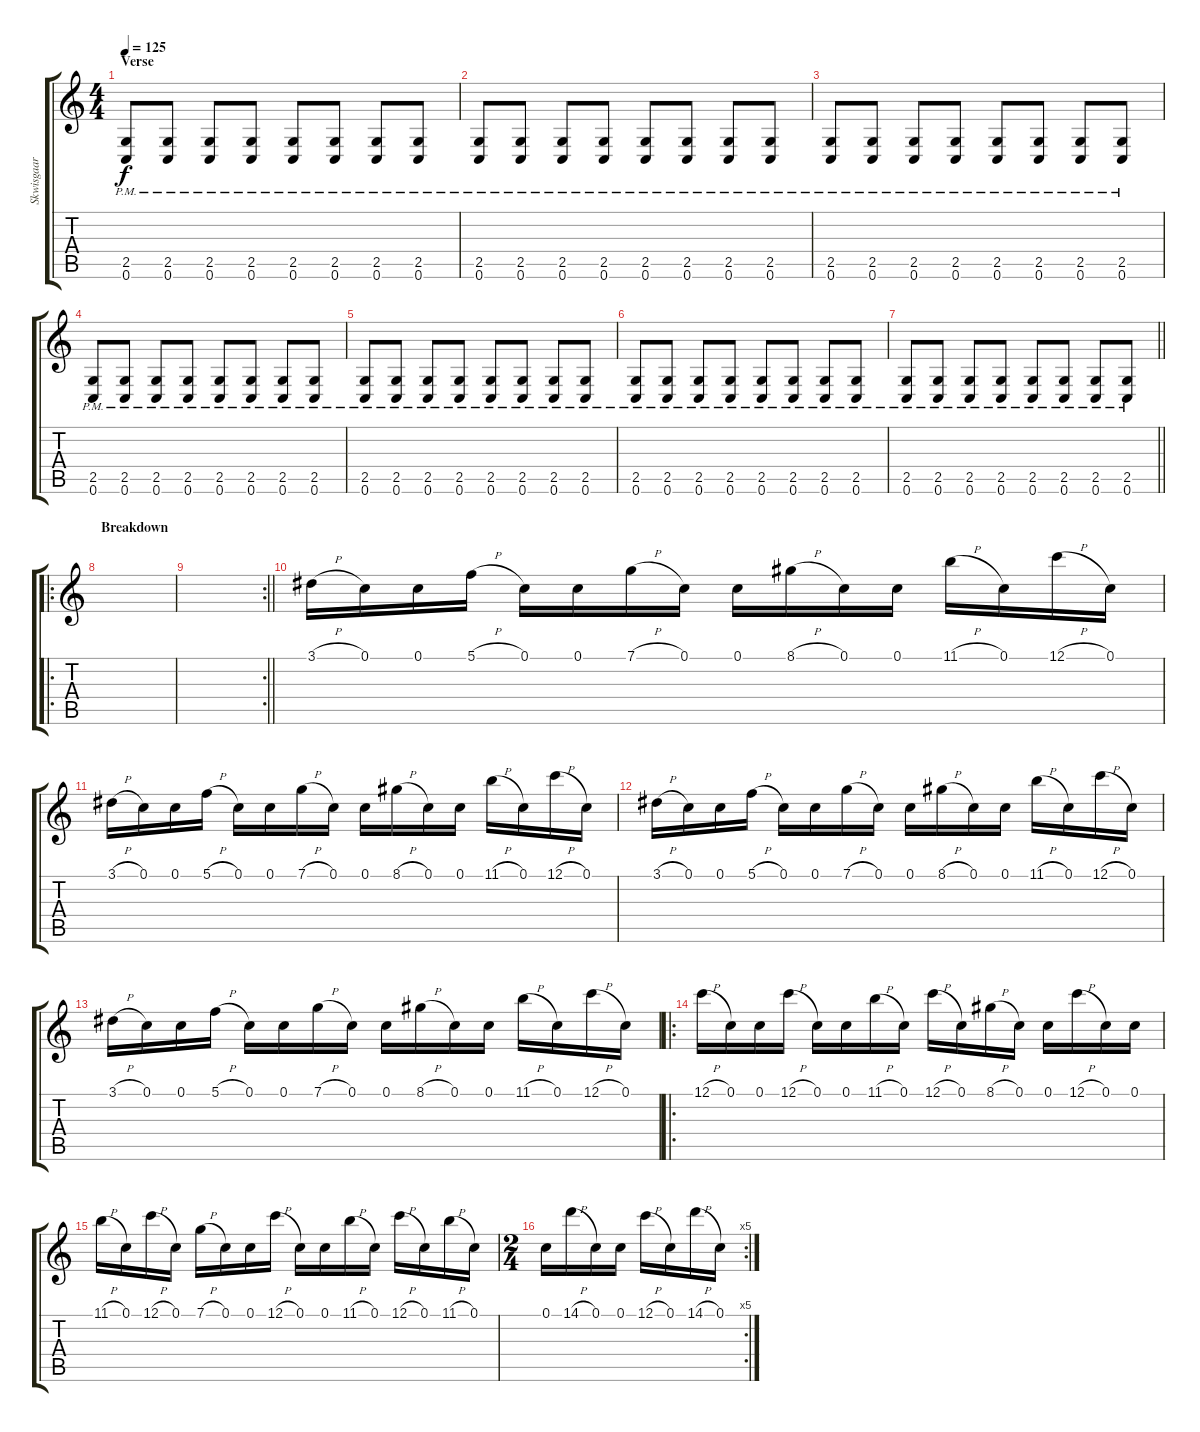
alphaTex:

\track ("Skwisgaar" "Skwisgaar") {instrument distortionguitar}
\staff {score tabs}
\tuning (C4 G3 Eb3 Bb2 F2 C2) {hide}
\ts (4 4)
\section ("" "Verse")
\tempo 125
\clef g2
\ks c
(2.5{pm} 0.6{pm}).8{dy f} (2.5{pm} 0.6{pm}).8 (2.5{pm} 0.6{pm}).8 (2.5{pm} 0.6{pm}).8 (2.5{pm} 0.6{pm}).8 (2.5{pm} 0.6{pm}).8 (2.5{pm} 0.6{pm}).8 (2.5{pm} 0.6{pm}).8 |
(2.5{pm} 0.6{pm}).8 (2.5{pm} 0.6{pm}).8 (2.5{pm} 0.6{pm}).8 (2.5{pm} 0.6{pm}).8 (2.5{pm} 0.6{pm}).8 (2.5{pm} 0.6{pm}).8 (2.5{pm} 0.6{pm}).8 (2.5{pm} 0.6{pm}).8 |
(2.5{pm} 0.6{pm}).8 (2.5{pm} 0.6{pm}).8 (2.5{pm} 0.6{pm}).8 (2.5{pm} 0.6{pm}).8 (2.5{pm} 0.6{pm}).8 (2.5{pm} 0.6{pm}).8 (2.5{pm} 0.6{pm}).8 (2.5{pm} 0.6{pm}).8 |
(2.5{pm} 0.6{pm}).8 (2.5{pm} 0.6{pm}).8 (2.5{pm} 0.6{pm}).8 (2.5{pm} 0.6{pm}).8 (2.5{pm} 0.6{pm}).8 (2.5{pm} 0.6{pm}).8 (2.5{pm} 0.6{pm}).8 (2.5{pm} 0.6{pm}).8 |
(2.5{pm} 0.6{pm}).8 (2.5{pm} 0.6{pm}).8 (2.5{pm} 0.6{pm}).8 (2.5{pm} 0.6{pm}).8 (2.5{pm} 0.6{pm}).8 (2.5{pm} 0.6{pm}).8 (2.5{pm} 0.6{pm}).8 (2.5{pm} 0.6{pm}).8 |
(2.5{pm} 0.6{pm}).8 (2.5{pm} 0.6{pm}).8 (2.5{pm} 0.6{pm}).8 (2.5{pm} 0.6{pm}).8 (2.5{pm} 0.6{pm}).8 (2.5{pm} 0.6{pm}).8 (2.5{pm} 0.6{pm}).8 (2.5{pm} 0.6{pm}).8 |
\barLineRight lightlight
(2.5{pm} 0.6{pm}).8 (2.5{pm} 0.6{pm}).8 (2.5{pm} 0.6{pm}).8 (2.5{pm} 0.6{pm}).8 (2.5{pm} 0.6{pm}).8 (2.5{pm} 0.6{pm}).8 (2.5{pm} 0.6{pm}).8 (2.5{pm} 0.6{pm}).8 |
\ro
\section ("" "Breakdown")
|
\rc 2
\barLineRight lightlight
|
3.1{h}.16{volume 1} 0.1.16{volume 13} 0.1.16 5.1{h}.16 0.1.16 0.1.16 7.1{h}.16 0.1.16 0.1.16 8.1{h}.16 0.1.16 0.1.16 11.1{h}.16 0.1.16 12.1{h}.16 0.1.16 |
3.1{h}.16 0.1.16 0.1.16 5.1{h}.16 0.1.16 0.1.16 7.1{h}.16 0.1.16 0.1.16 8.1{h}.16 0.1.16 0.1.16 11.1{h}.16 0.1.16 12.1{h}.16 0.1.16 |
3.1{h}.16 0.1.16 0.1.16 5.1{h}.16 0.1.16 0.1.16 7.1{h}.16 0.1.16 0.1.16 8.1{h}.16 0.1.16 0.1.16 11.1{h}.16 0.1.16 12.1{h}.16 0.1.16 |
3.1{h}.16 0.1.16 0.1.16 5.1{h}.16 0.1.16 0.1.16 7.1{h}.16 0.1.16 0.1.16 8.1{h}.16 0.1.16 0.1.16 11.1{h}.16 0.1.16 12.1{h}.16 0.1.16 |
\ro
12.1{h}.16 0.1.16 0.1.16 12.1{h}.16 0.1.16 0.1.16 11.1{h}.16 0.1.16 12.1{h}.16 0.1.16 8.1{h}.16 0.1.16 0.1.16 12.1{h}.16 0.1.16 0.1.16 |
11.1{h}.16 0.1.16 12.1{h}.16 0.1.16 7.1{h}.16 0.1.16 0.1.16 12.1{h}.16 0.1.16 0.1.16 11.1{h}.16 0.1.16 12.1{h}.16 0.1.16 11.1{h}.16 0.1.16 |
\rc 5
\ts (2 4)
0.1.16 14.1{h}.16 0.1.16 0.1.16 12.1{h}.16 0.1.16 14.1{h}.16 0.1.16
